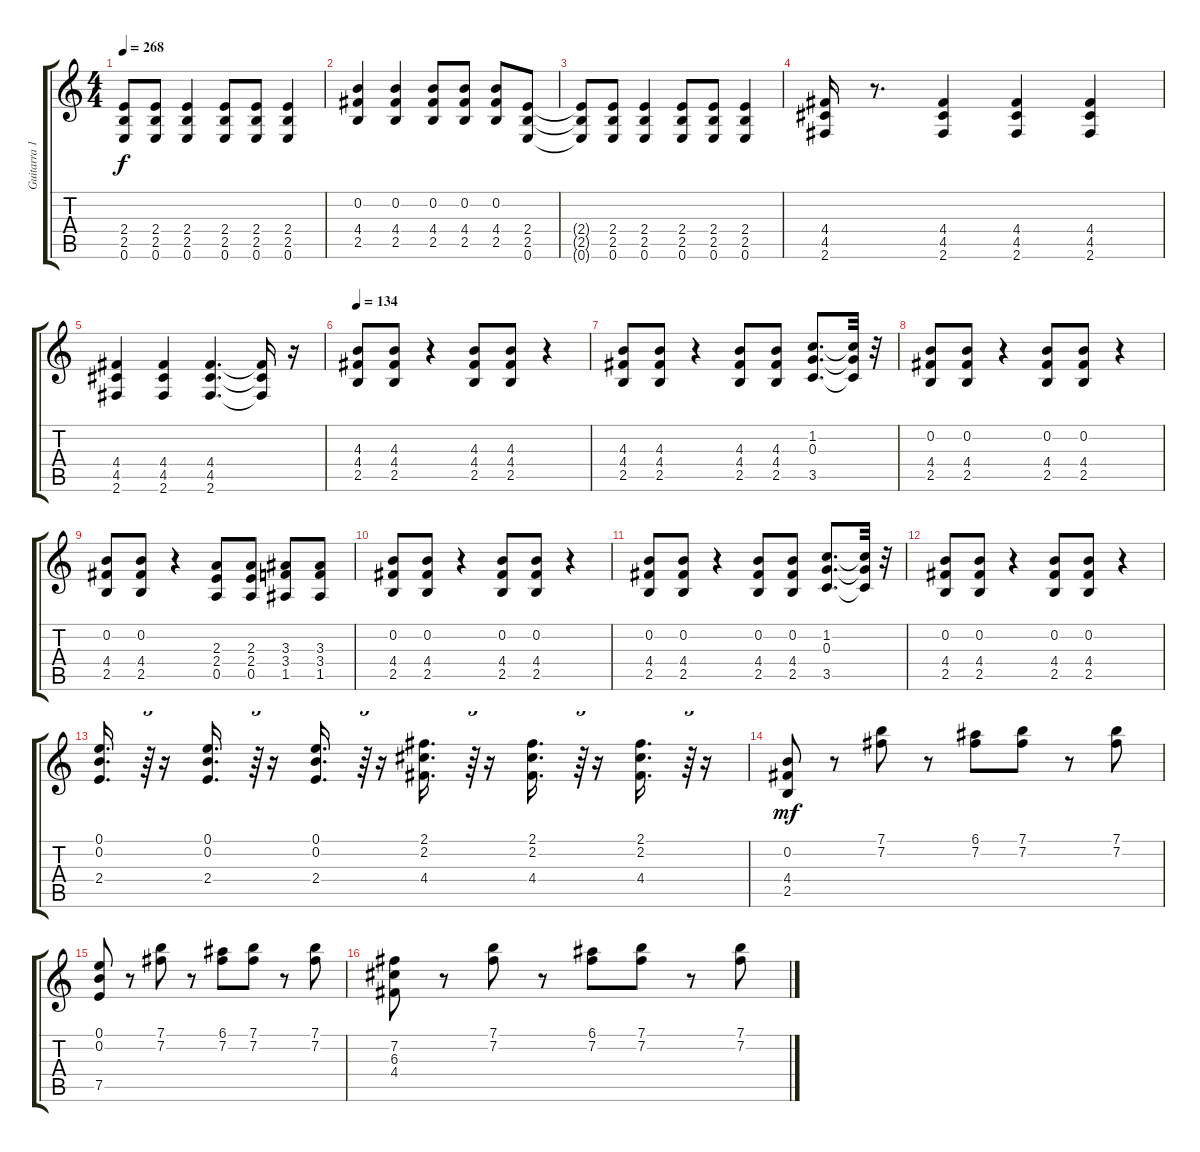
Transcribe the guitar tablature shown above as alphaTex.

\track ("Guitarra 1" "Guitarra 1") {instrument distortionguitar}
\staff {score tabs}
\tuning (E4 B3 G3 D3 A2 E2) {hide}
\ts (4 4)
\tempo 268
\clef g2
\ks c
(2.4{t} 2.5{t} 0.6{t}).8{dy f} (2.4 2.5 0.6).8 (2.4 2.5 0.6).4 (2.4 2.5 0.6).8 (2.4 2.5 0.6).8 (2.4 2.5 0.6).4 |
(0.2 4.4 2.5).4 (0.2 4.4 2.5).4 (0.2 4.4 2.5).8 (0.2 4.4 2.5).8 (0.2 4.4 2.5).8 (2.4 2.5 0.6).8 |
(2.4{t} 2.5{t} 0.6{t}).8 (2.4 2.5 0.6).8 (2.4 2.5 0.6).4 (2.4 2.5 0.6).8 (2.4 2.5 0.6).8 (2.4 2.5 0.6).4 |
(4.4 4.5 2.6).16 r.8{d} (4.4 4.5 2.6).4 (4.4 4.5 2.6).4 (4.4 4.5 2.6).4 |
(4.4 4.5 2.6).4 (4.4 4.5 2.6).4 (4.4 4.5 2.6).4{d} (4.4{t} 4.5{t} 2.6{t}).16 r.16 |
\tempo 134
(4.3 4.4 2.5).8 (4.3 4.4 2.5).8 r.4 (4.3 4.4 2.5).8 (4.3 4.4 2.5).8 r.4 |
(4.3 4.4 2.5).8 (4.3 4.4 2.5).8 r.4 (4.3 4.4 2.5).8 (4.3 4.4 2.5).8 (1.2 0.3 3.5).8{d} (1.2{t} 0.3{t} 3.5{t}).32 r.32 |
(0.2 4.4 2.5).8 (0.2 4.4 2.5).8 r.4 (0.2 4.4 2.5).8 (0.2 4.4 2.5).8 r.4 |
(0.2 4.4 2.5).8 (0.2 4.4 2.5).8 r.4 (2.3 2.4 0.5).8 (2.3 2.4 0.5).8 (3.3 3.4 1.5).8 (3.3 3.4 1.5).8 |
(0.2 4.4 2.5).8 (0.2 4.4 2.5).8 r.4 (0.2 4.4 2.5).8 (0.2 4.4 2.5).8 r.4 |
(0.2 4.4 2.5).8 (0.2 4.4 2.5).8 r.4 (0.2 4.4 2.5).8 (0.2 4.4 2.5).8 (1.2 0.3 3.5).8{d} (1.2{t} 0.3{t} 3.5{t}).32 r.32 |
(0.2 4.4 2.5).8 (0.2 4.4 2.5).8 r.4 (0.2 4.4 2.5).8 (0.2 4.4 2.5).8 r.4 |
(0.1 0.2 2.4).16{d} r.64{tu (3 2)} r.16 (0.1 0.2 2.4).16{d} r.64{tu (3 2)} r.16 (0.1 0.2 2.4).16{d} r.64{tu (3 2)} r.16 (2.1 2.2 4.4).16{d} r.64{tu (3 2)} r.16 (2.1 2.2 4.4).16{d} r.64{tu (3 2)} r.16 (2.1 2.2 4.4).16{d} r.64{tu (3 2)} r.16 |
(0.2 4.4 2.5).8{dy mf} r.8 (7.1 7.2).8 r.8 (6.1 7.2).8 (7.1 7.2).8 r.8 (7.1 7.2).8 |
(0.1 0.2 7.5).8 r.8 (7.1 7.2).8 r.8 (6.1 7.2).8 (7.1 7.2).8 r.8 (7.1 7.2).8 |
(7.2 6.3 4.4).8 r.8 (7.1 7.2).8 r.8 (6.1 7.2).8 (7.1 7.2).8 r.8 (7.1 7.2).8
